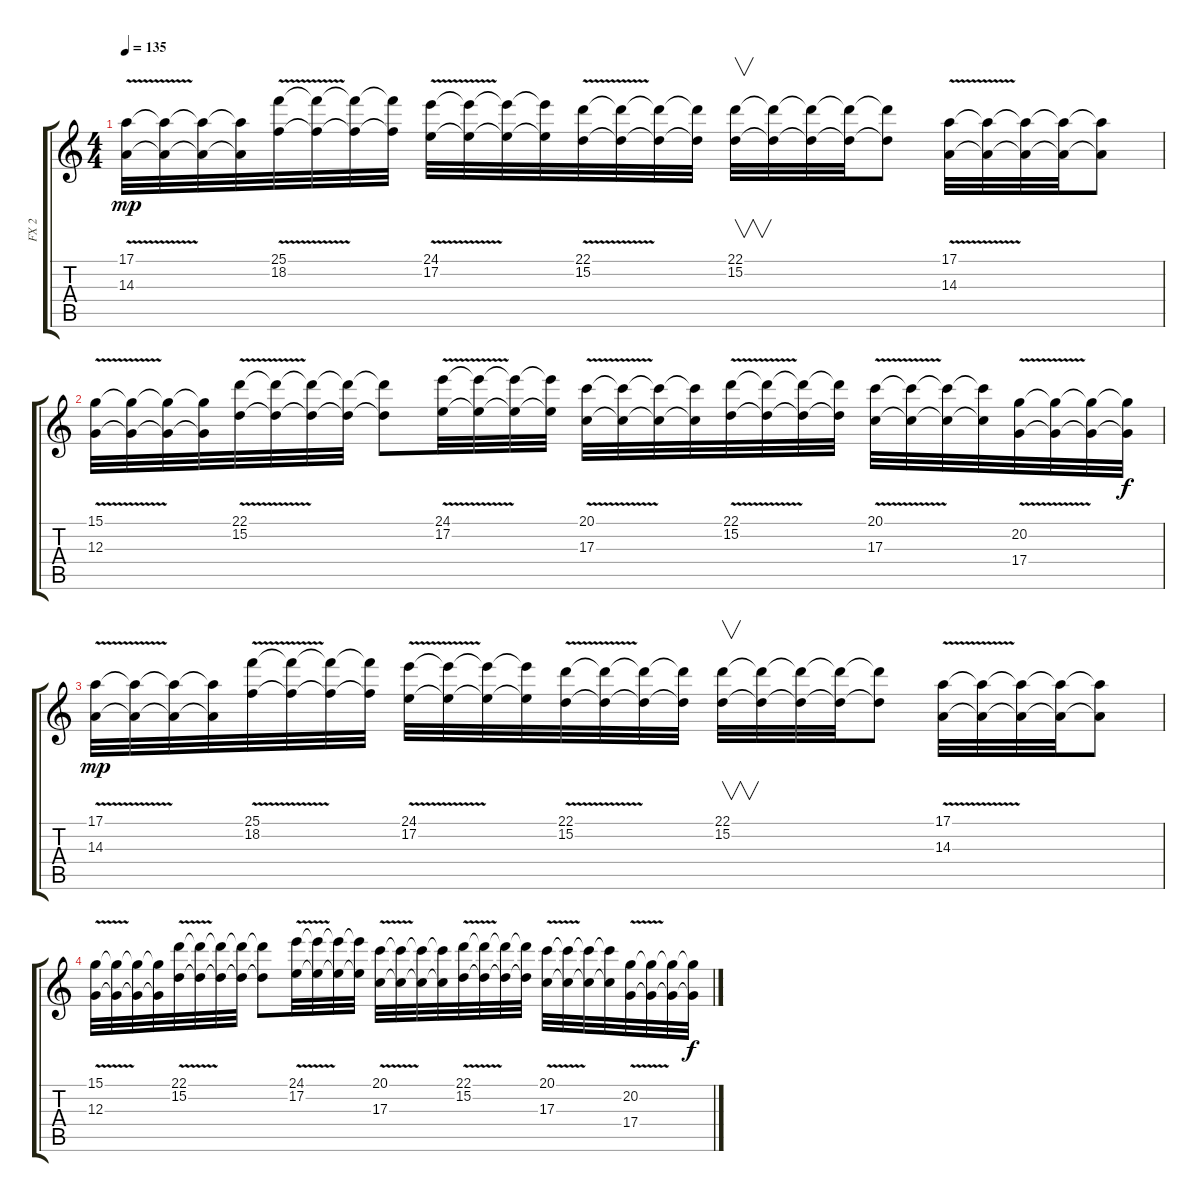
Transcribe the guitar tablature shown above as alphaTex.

\track ("FX 2" "FX 2") {instrument lead8bassandlead}
\staff {score tabs}
\tuning (E4 B3 G3 D3 A2 E2) {hide}
\ts (4 4)
\tempo 135
\clef g2
\ks c
(17.1 14.3{v}).32{dy mp volume 13} (17.1{t} 14.3{t}).32{volume 12} (17.1{t} 14.3{t}).32{volume 11} (17.1{t} 14.3{t}).32{volume 10} (25.1 18.2{v}).32{volume 13} (25.1{t} 18.2{t}).32{volume 12} (25.1{t} 18.2{t}).32{volume 11} (25.1{t} 18.2{t}).32{volume 10} (24.1 17.2{v}).32{volume 13} (24.1{t} 17.2{t}).32{volume 12} (24.1{t} 17.2{t}).32{volume 11} (24.1{t} 17.2{t}).32{volume 10} (22.1 15.2{v}).32{volume 13} (22.1{t} 15.2{t}).32{volume 12} (22.1{t} 15.2{t}).32{volume 11} (22.1{t} 15.2{t}).32{volume 10} (22.1 15.2).32{v volume 13} (22.1{t} 15.2{t}).32{volume 12} (22.1{t} 15.2{t}).32{volume 11} (22.1{t} 15.2{t}).32{volume 10} (22.1{t} 15.2{t}).8 (17.1 14.3{v}).32{volume 13} (17.1{t} 14.3{t}).32{volume 12} (17.1{t} 14.3{t}).32{volume 11} (17.1{t} 14.3{t}).32{volume 10} (17.1{t} 14.3{t}).8 |
(15.1 12.3{v}).32{volume 13} (15.1{t} 12.3{t}).32{volume 12} (15.1{t} 12.3{t}).32{volume 11} (15.1{t} 12.3{t}).32{volume 10} (22.1 15.2{v}).32{volume 13} (22.1{t} 15.2{t}).32{volume 12} (22.1{t} 15.2{t}).32{volume 11} (22.1{t} 15.2{t}).32{volume 10} (22.1{t} 15.2{t}).8 (24.1 17.2{v}).32{volume 13} (24.1{t} 17.2{t}).32{volume 12} (24.1{t} 17.2{t}).32{volume 11} (24.1{t} 17.2{t}).32{volume 10} (20.1 17.3{v}).32{volume 13} (20.1{t} 17.3{t}).32{volume 12} (20.1{t} 17.3{t}).32{volume 11} (20.1{t} 17.3{t}).32{volume 10} (22.1 15.2{v}).32{volume 13} (22.1{t} 15.2{t}).32{volume 12} (22.1{t} 15.2{t}).32{volume 11} (22.1{t} 15.2{t}).32{volume 10} (20.1 17.3{v}).32{volume 13} (20.1{t} 17.3{t}).32{volume 12} (20.1{t} 17.3{t}).32{volume 11} (20.1{t} 17.3{t}).32{volume 10} (20.2 17.4{v}).32{volume 13} (20.2{t} 17.4{t}).32{volume 12} (20.2{t} 17.4{t}).32{volume 11} (20.2{t} 17.4{t}).32{dy f volume 10} |
(17.1 14.3{v}).32{dy mp volume 13} (17.1{t} 14.3{t}).32{volume 12} (17.1{t} 14.3{t}).32{volume 11} (17.1{t} 14.3{t}).32{volume 10} (25.1 18.2{v}).32{volume 13} (25.1{t} 18.2{t}).32{volume 12} (25.1{t} 18.2{t}).32{volume 11} (25.1{t} 18.2{t}).32{volume 10} (24.1 17.2{v}).32{volume 13} (24.1{t} 17.2{t}).32{volume 12} (24.1{t} 17.2{t}).32{volume 11} (24.1{t} 17.2{t}).32{volume 10} (22.1 15.2{v}).32{volume 13} (22.1{t} 15.2{t}).32{volume 12} (22.1{t} 15.2{t}).32{volume 11} (22.1{t} 15.2{t}).32{volume 10} (22.1 15.2).32{v volume 13} (22.1{t} 15.2{t}).32{volume 12} (22.1{t} 15.2{t}).32{volume 11} (22.1{t} 15.2{t}).32{volume 10} (22.1{t} 15.2{t}).8 (17.1 14.3{v}).32{volume 13} (17.1{t} 14.3{t}).32{volume 12} (17.1{t} 14.3{t}).32{volume 11} (17.1{t} 14.3{t}).32{volume 10} (17.1{t} 14.3{t}).8 |
(15.1 12.3{v}).32{volume 13} (15.1{t} 12.3{t}).32{volume 12} (15.1{t} 12.3{t}).32{volume 11} (15.1{t} 12.3{t}).32{volume 10} (22.1 15.2{v}).32{volume 13} (22.1{t} 15.2{t}).32{volume 12} (22.1{t} 15.2{t}).32{volume 11} (22.1{t} 15.2{t}).32{volume 10} (22.1{t} 15.2{t}).8 (24.1 17.2{v}).32{volume 13} (24.1{t} 17.2{t}).32{volume 12} (24.1{t} 17.2{t}).32{volume 11} (24.1{t} 17.2{t}).32{volume 10} (20.1 17.3{v}).32{volume 13} (20.1{t} 17.3{t}).32{volume 12} (20.1{t} 17.3{t}).32{volume 11} (20.1{t} 17.3{t}).32{volume 10} (22.1 15.2{v}).32{volume 13} (22.1{t} 15.2{t}).32{volume 12} (22.1{t} 15.2{t}).32{volume 11} (22.1{t} 15.2{t}).32{volume 10} (20.1 17.3{v}).32{volume 13} (20.1{t} 17.3{t}).32{volume 12} (20.1{t} 17.3{t}).32{volume 11} (20.1{t} 17.3{t}).32{volume 10} (20.2 17.4{v}).32{volume 13} (20.2{t} 17.4{t}).32{volume 12} (20.2{t} 17.4{t}).32{volume 11} (20.2{t} 17.4{t}).32{dy f volume 10}
